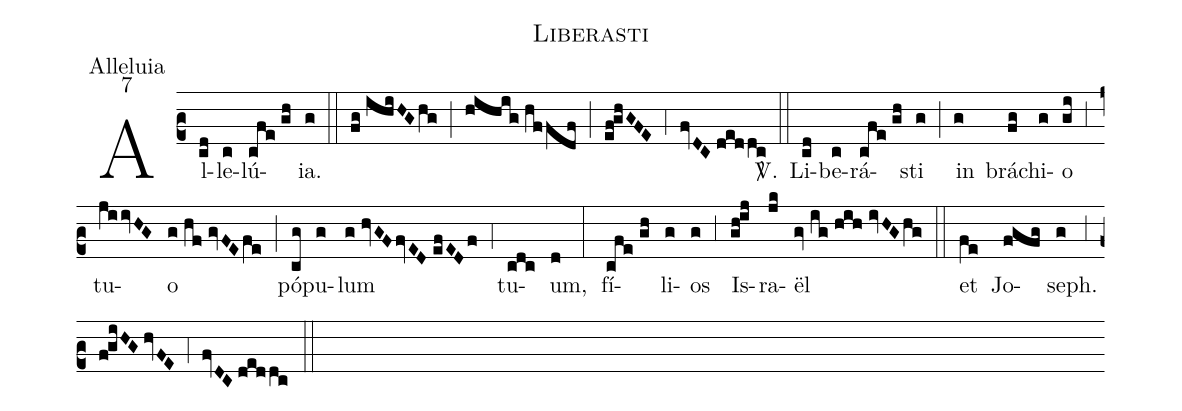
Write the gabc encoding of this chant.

name:Liberasti;
office-part:Alleluia;
mode:7;
%%
(c2) Al(cd)le(c)lú(cfe//gh)ia.(g) (::) (fg//ihiHG/hg) (;) (hihig//hffdf) (;) (ef!ghGFE) (;4) (fvDC//deddc) <sp>V/</sp>.(::) Li(cd)be(c)rá(cfe//gh)sti(g) (;) in(g) brá(fg)chi(g)o(gi) (;3) tu(jiivHG)o(g//hf//gvFE/fe) (;) pó(cg)pu(g)lum(g//hvGF/fvED//efEDf) (;4) tu(cdc)um,(d) (:) fí(cfe//gh)li(g)os(g) (;3) Is(gh!ij)ra(jk)ël(gv//ig//hih//ivHG/hg) (::) et(fe) Jo(fgfg)seph.(g) (;3) (f!giHG//hvFE) (;4) (fvDC//deddc) (::)
